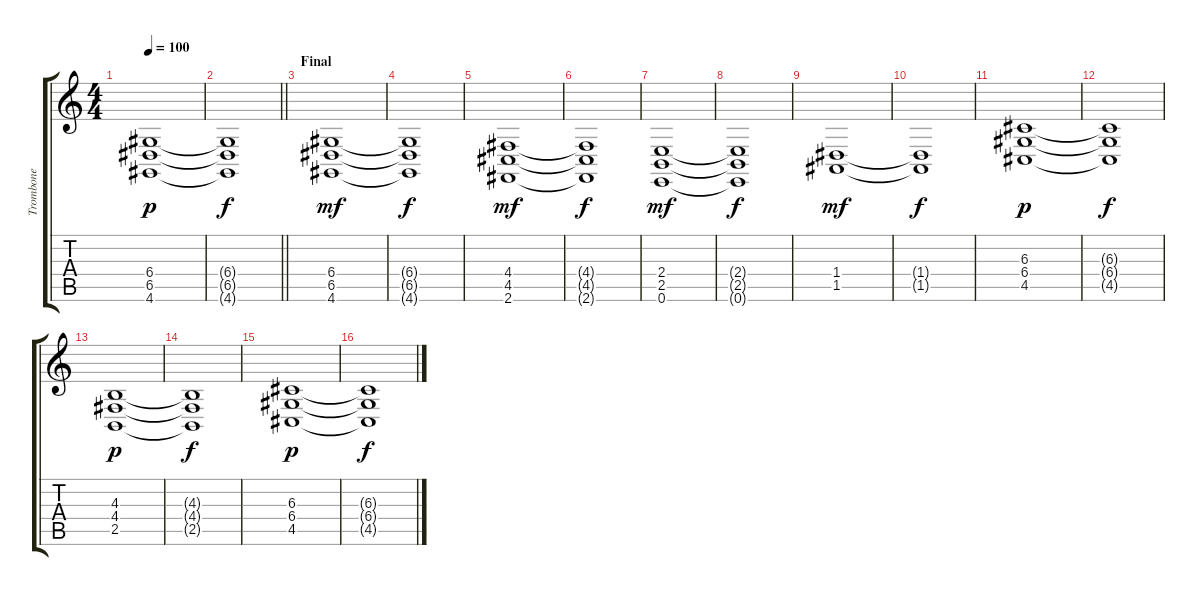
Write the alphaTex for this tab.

\track ("Trombone" "Trombone") {instrument trombone}
\staff {score tabs}
\tuning (E4 B3 G3 D3 A2 E2) {hide}
\ts (4 4)
\tempo 100
\clef g2
\ks c
(6.4 6.5 4.6).1{dy p volume 14} |
\barLineRight lightlight
(6.4{t} 6.5{t} 4.6{t}).1{dy f volume 11} |
\section ("" "Final")
(6.4 6.5 4.6).1{dy mf volume 14} |
(6.4{t} 6.5{t} 4.6{t}).1{dy f volume 11} |
(4.4 4.5 2.6).1{dy mf volume 14} |
(4.4{t} 4.5{t} 2.6{t}).1{dy f volume 11} |
(2.4 2.5 0.6).1{dy mf volume 14} |
(2.4{t} 2.5{t} 0.6{t}).1{dy f volume 11} |
(1.4 1.5).1{dy mf volume 14} |
(1.4{t} 1.5{t}).1{dy f volume 11} |
(6.3 6.4 4.5).1{dy p volume 16} |
(6.3{t} 6.4{t} 4.5{t}).1{dy f} |
(4.3 4.4 2.5).1{dy p volume 16} |
(4.3{t} 4.4{t} 2.5{t}).1{dy f} |
(6.3 6.4 4.5).1{dy p volume 16} |
(6.3{t} 6.4{t} 4.5{t}).1{dy f}
